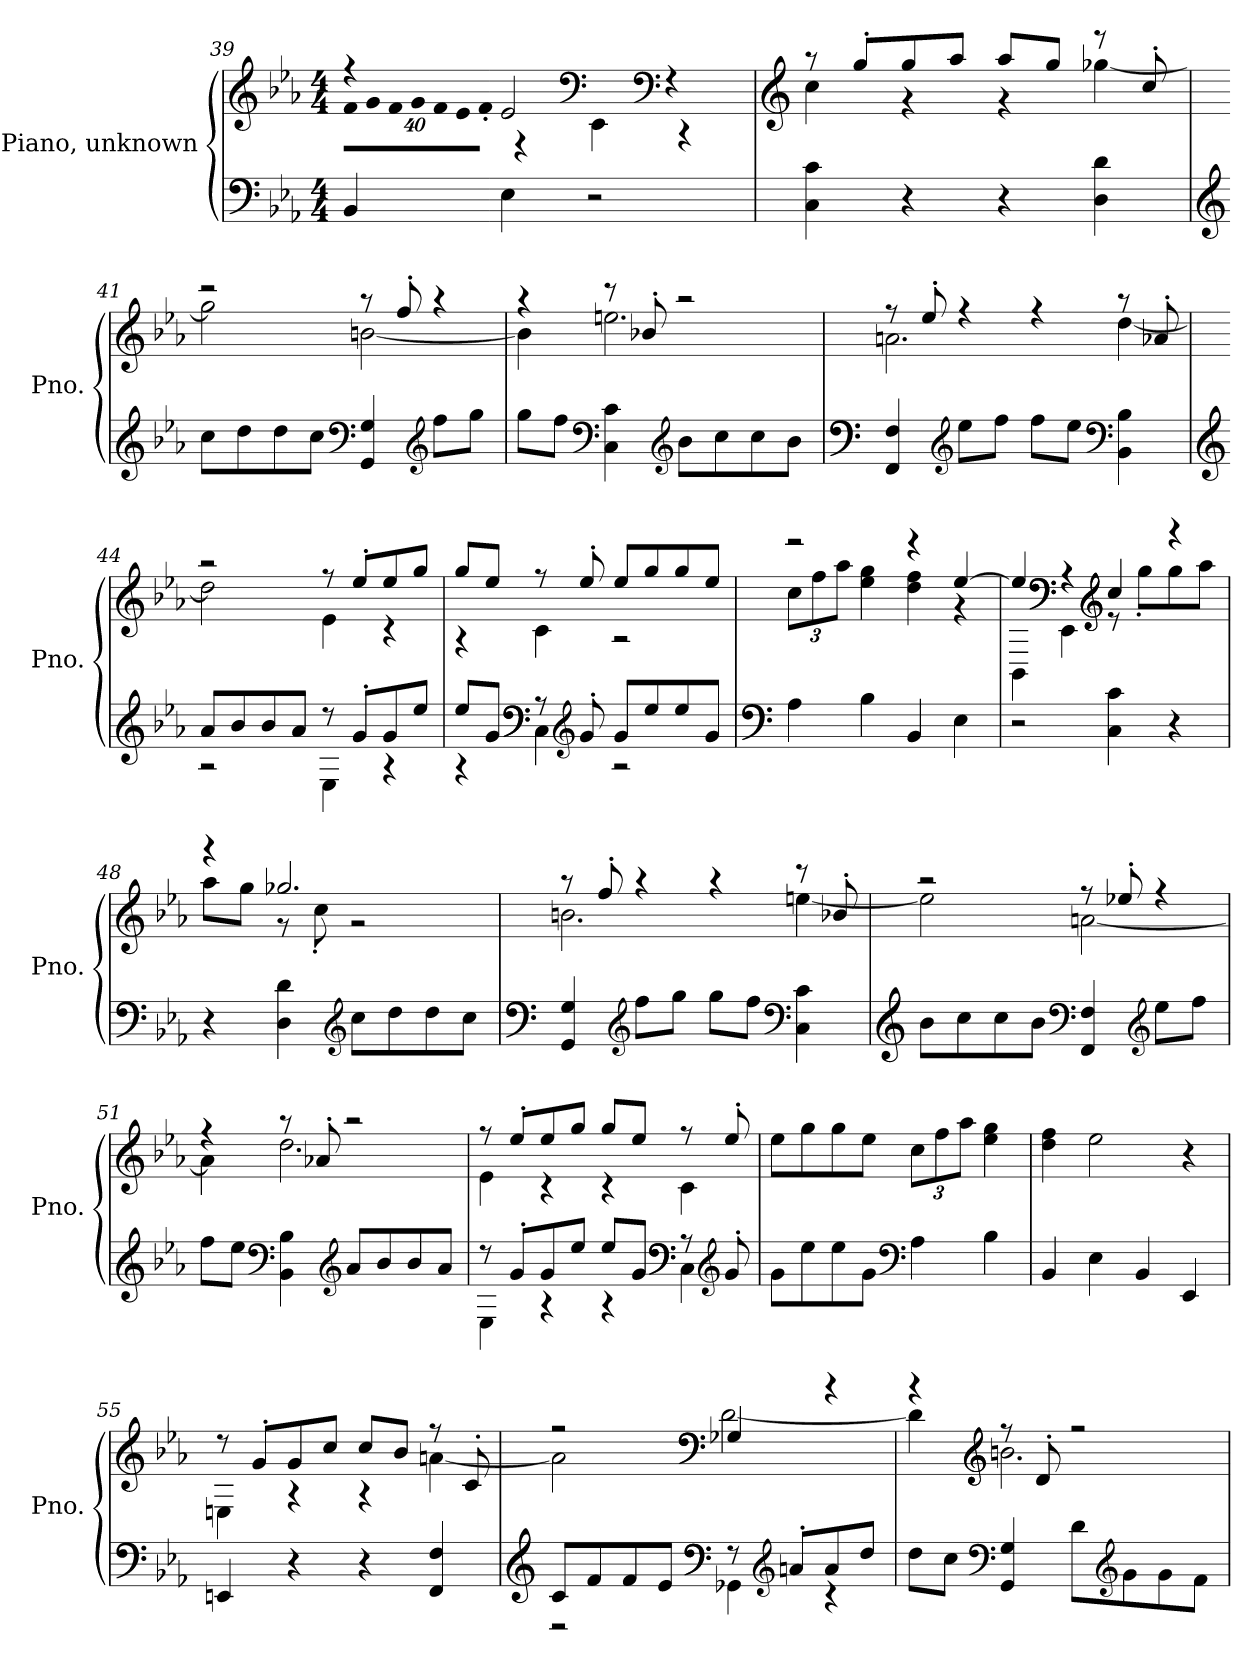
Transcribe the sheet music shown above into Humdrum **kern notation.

**kern	**kern
*part1	*part1
*staff2	*staff1
*I"Piano, unknown	*
*I'Pno.	*
*clefF4	*clefG2
*k[b-e-a-]	*k[b-e-a-]
*M4/4	*M4/4
=39	=39
*	*^
*	*	*Xbrackettup
!	!	!LO:N:vis=32
4BB-/	4r	640%23f\LLL
!	!	!LO:N:vis=32
.	.	640%23g\
!	!	!LO:N:vis=32
.	.	640%23f\
!	!	!LO:N:vis=32
.	.	640%23g\
!	!	!LO:N:vis=32
.	.	640%23f\
!	!	!LO:N:vis=32
.	.	640%23e-\
!	!	!LO:N:vis=32
.	.	640%23f'\JJJ
4E-\	2e-/	.
.	.	4r
*	*clefF4	*
2r	.	.
.	.	4EE-\
.	4r	.
.	.	4r
640ryy	640ryy	.
!!LO:LB:g=z	!!
=40	=40	=40
*	*clefG2	*
4C\ 4c\	8r	4cc\
.	8gg'/L	.
4r	8gg/	4r
.	8aa-/J	.
4r	8aa-/L	4r
.	8gg/J	.
4D\ 4d\	8r	[4gg-X\
.	8cc'/	.
=41	=41	=41
*clefG2	*	*
8cc\L	2r	2gg-\]
8dd\	.	.
8dd\	.	.
8cc\J	.	.
*clefF4	*	*
4GG/ 4G/	8r	[2bn\
.	8ff'/	.
*clefG2	*	*
8ff\L	4r	.
8gg\J	.	.
=42	=42	=42
8gg\L	4r	4b\]
8ff\J	.	.
*clefF4	*	*
4C\ 4c\	8r	2.een\
.	8b-X'/	.
*clefG2	*	*
8b-\L	2r	.
8cc\	.	.
8cc\	.	.
8b-\J	.	.
!!LO:LB:g=z	!!
=43	=43	=43
*clefF4	*	*
4FF/ 4F/	8r	2.an\
.	8ee-'/	.
*clefG2	*	*
8ee-\L	4r	.
8ff\J	.	.
8ff\L	4r	.
8ee-\J	.	.
*clefF4	*	*
4BB-\ 4B-\	8r	[4dd\
.	8a-X'/	.
=44	=44	=44
*clefG2	*	*
*^	*	*
8a-/L	2r	2r	2dd\]
8b-/	.	.	.
8b-/	.	.	.
8a-/J	.	.	.
8r	4E-\	8r	4e-\
8g'/L	.	8ee-'/L	.
8g/	4r	8ee-/	4r
8ee-/J	.	8gg/J	.
=45	=45	=45	=45
8ee-/L	4r	8gg/L	4r
8g/J	.	8ee-/J	.
*clefF4	*	*	*
8r	4C\	8r	4c\
*clefG2	*	*	*
8g'/	.	8ee-'/	.
8g/L	2r	8ee-/L	2r
8ee-/	.	8gg/	.
8ee-/	.	8gg/	.
8g/J	.	8ee-/J	.
*v	*v	*	*
=46	=46	=46
*clefF4	*	*
4A-\	2r	12cc\L
.	.	12ff\
.	.	12aa-\J
4B-\	.	4ee-\ 4gg\
4BB-/	4r	4dd\ 4ff\
4E-\	[4ee-/	4r
!!LO:PB:g=z	!!
=47	=47	=47
2r	4ee-/]	4BB-\
*	*clefF4	*
.	4r	4EE-\
*	*clefG2	*
4C\ 4c\	4cc/	8r
.	.	8gg'\L
4r	4r	8gg\
.	.	8aa-\J
=48	=48	=48
4r	4r	8aa-\L
.	.	8gg\J
4D\ 4d\	2.gg-X/	8r
.	.	8cc'\
*clefG2	*	*
8cc\L	.	2r
8dd\	.	.
8dd\	.	.
8cc\J	.	.
=49	=49	=49
*clefF4	*	*
4GG/ 4G/	8r	2.bn\
.	8ff'/	.
*clefG2	*	*
8ff\L	4r	.
8gg\J	.	.
8gg\L	4r	.
8ff\J	.	.
*clefF4	*	*
4C\ 4c\	8r	[4een\
.	8b-X'/	.
!!LO:LB:g=z	!!
=50	=50	=50
*clefG2	*	*
8b-\L	2r	2ee\]
8cc\	.	.
8cc\	.	.
8b-\J	.	.
*clefF4	*	*
4FF/ 4F/	8r	[2an\
.	8ee-X'/	.
*clefG2	*	*
8ee-\L	4r	.
8ff\J	.	.
=51	=51	=51
8ff\L	4r	4a\]
8ee-\J	.	.
*clefF4	*	*
4BB-\ 4B-\	8r	2.dd\
.	8a-X'/	.
*clefG2	*	*
8a-/L	2r	.
8b-/	.	.
8b-/	.	.
8a-/J	.	.
=52	=52	=52
*^	*	*
8r	4E-\	8r	4e-\
8g'/L	.	8ee-'/L	.
8g/	4r	8ee-/	4r
8ee-/J	.	8gg/J	.
8ee-/L	4r	8gg/L	4r
8g/J	.	8ee-/J	.
*clefF4	*	*	*
8r	4C\	8r	4c\
*clefG2	*	*	*
8g'/	.	8ee-'/	.
*v	*v	*	*
*	*v	*v
!!LO:LB:g=z
=53	=53
8g\L	8ee-\L
8ee-\	8gg\
8ee-\	8gg\
8g\J	8ee-\J
*clefF4	*
4A-\	12cc\L
.	12ff\
.	12aa-\J
4B-\	4ee-\ 4gg\
=54	=54
4BB-/	4dd\ 4ff\
4E-\	2ee-\
4BB-/	.
4EE-/	4r
=55	=55
*	*^
4EEn/	8r	4En\
.	8g'/L	.
4r	8g/	4r
.	8cc/J	.
4r	8cc/L	4r
.	8b-/J	.
4FF/ 4F/	8r	[4an\
.	8c'/	.
=56	=56	=56
*clefG2	*	*
*^	*	*
8c/L	2r	2r	2a\]
8f/	.	.	.
8f/	.	.	.
8e-/J	.	.	.
*clefF4	*	*clefF4	*
8r	4GG-X\	4G-X/	[2d\
*clefG2	*	*	*
8an'/L	.	.	.
8a/	4r	4r	.
8dd/J	.	.	.
*v	*v	*	*
!!LO:LB:g=z	!!
=57	=57	=57
8dd\L	4r	4d\]
8cc\J	.	.
*clefF4	*clefG2	*
4GG/ 4G/	8r	2.bn\
.	8d'/	.
8d\L	2r	.
*clefG2	*	*
8g\	.	.
8g\	.	.
8f\J	.	.
*	*v	*v
=	=
*-	*-
